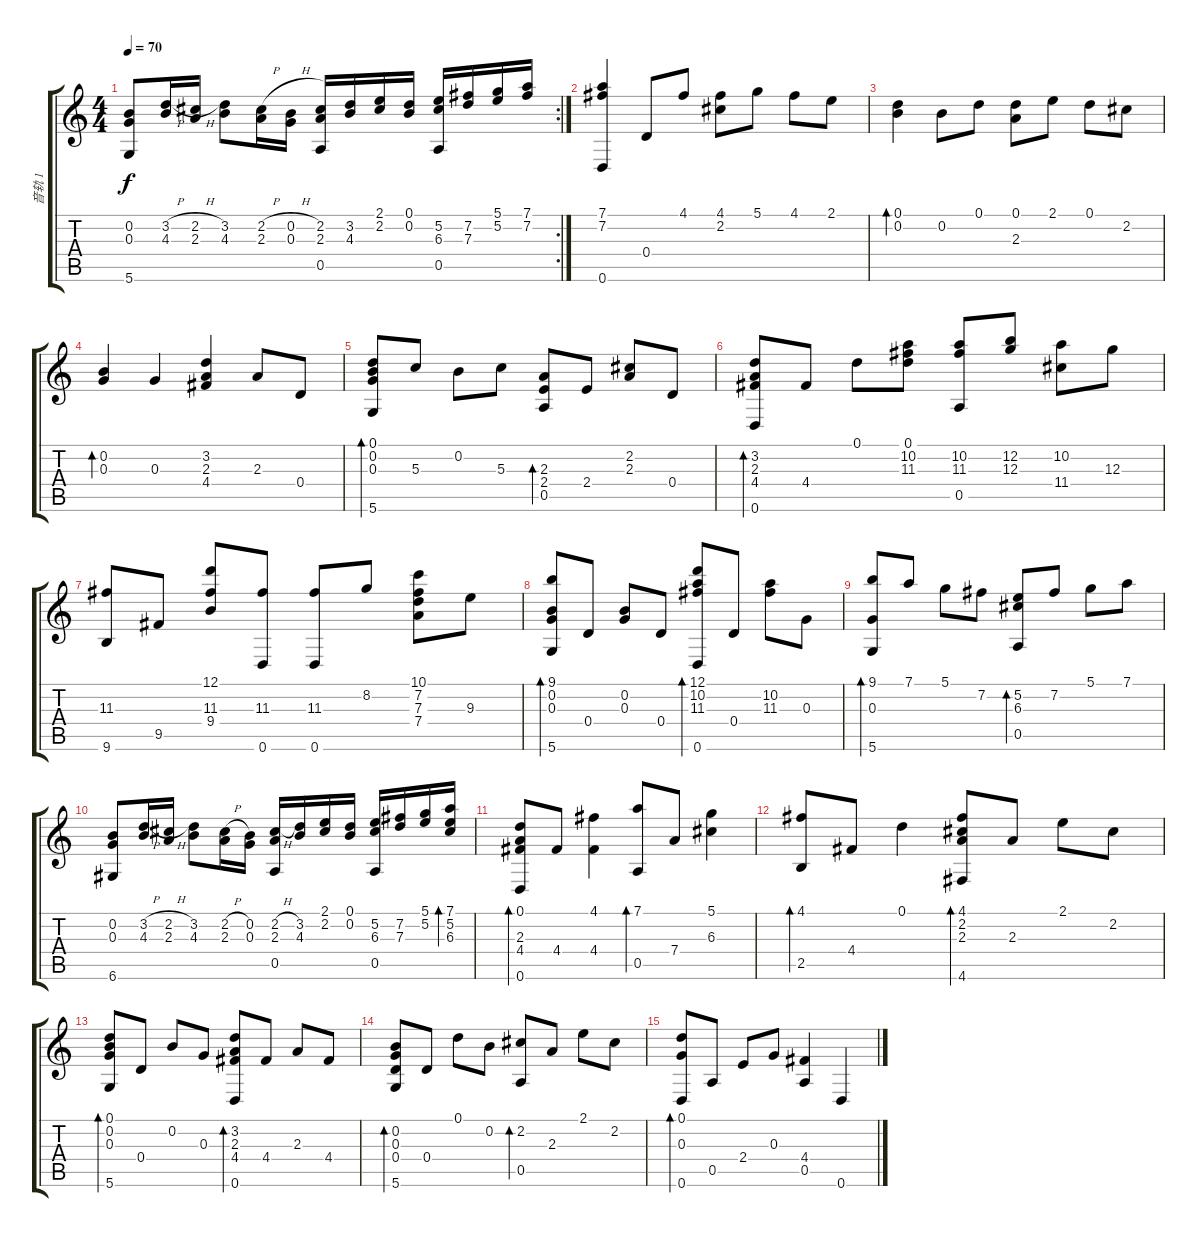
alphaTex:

\track ("音轨 1" "音轨 1") {instrument acousticguitarnylon}
\staff {score tabs}
\tuning (D4 B3 G3 D3 A2 D2) {hide}
\rc 2
\ts (4 4)
\tempo 70
\clef g2
\ks c
(0.2 0.3 5.6).8{dy f} (3.2{h} 4.3).16 (2.2{h} 2.3).16 (3.2 4.3).8 (2.2{h} 2.3).16 (0.2{h} 0.3).16 (2.2 2.3 0.5).16 (3.2 4.3).16 (2.1 2.2).16 (0.1 0.2).16 (5.2 6.3 0.5).16 (7.2 7.3).16 (5.1 5.2).16 (7.1 7.2).16 |
(7.1 7.2 0.6).4 0.4.8 4.1.8 (4.1 2.2).8 5.1.8 4.1.8 2.1.8 |
(0.1 0.2).4{bd 480} 0.2.8 0.1.8 (0.1 2.3).8 2.1.8 0.1.8 2.2.8 |
(0.2 0.3).4{bd 480} 0.3.4 (3.2 2.3 4.4).4 2.3.8 0.4.8 |
(0.1 0.2 0.3 5.6).8{bd 480} 5.3.8 0.2.8 5.3.8 (2.3 2.4 0.5).8{bd 480} 2.4.8 (2.2 2.3).8 0.4.8 |
(3.2 2.3 4.4 0.6).8{bd 480} 4.4.8 0.1.8 (0.1 10.2 11.3).8 (10.2 11.3 0.5).8 (12.2 12.3).8 (10.2 11.4).8 12.3.8 |
(11.3 9.6).8 9.5.8 (12.1 11.3 9.4).8 (11.3 0.6).8 (11.3 0.6).8 8.2.8 (10.1 7.2 7.3 7.4).8 9.3.8 |
(9.1 0.2 0.3 5.6).8{bd 480} 0.4.8 (0.2 0.3).8 0.4.8 (12.1 10.2 11.3 0.6).8{bd 480} 0.4.8 (10.2 11.3).8 0.3.8 |
(9.1 0.3 5.6).8{bd 480} 7.1.8 5.1.8 7.2.8 (5.2 6.3 0.5).8{bd 480} 7.2.8 5.1.8 7.1.8 |
(0.2 0.3 6.6).8 (3.2{h} 4.3).16 (2.2{h} 2.3).16 (3.2 4.3).8 (2.2{h} 2.3).16 (0.2 0.3).16 (2.2{h} 2.3 0.5).16 (3.2 4.3).16 (2.1 2.2).16 (0.1 0.2).16 (5.2 6.3 0.5).16 (7.2 7.3).16 (5.1 5.2).16 (7.1 5.2 6.3).16{bd 60} |
(0.1 2.3 4.4 0.6).8{bd 480} 4.4.8 (4.1 4.4).4 (7.1 0.5).8{bd 480} 7.4.8 (5.1 6.3).4 |
(4.1 2.5).8{bd 480} 4.4.8 0.1.4 (4.1 2.2 2.3 4.6).8{bd 480} 2.3.8 2.1.8 2.2.8 |
(0.1 0.2 0.3 5.6).8{bd 480} 0.4.8 0.2.8 0.3.8 (3.2 2.3 4.4 0.6).8{bd 480} 4.4.8 2.3.8 4.4.8 |
(0.2 0.3 0.4 5.6).8{bd 480} 0.4.8 0.1.8 0.2.8 (2.2 0.5).8{bd 480} 2.3.8 2.1.8 2.2.8 |
(0.1 0.3 0.6).8{bd 480} 0.5.8 2.4.8 0.3.8 (4.4 0.5).4 0.6.4
